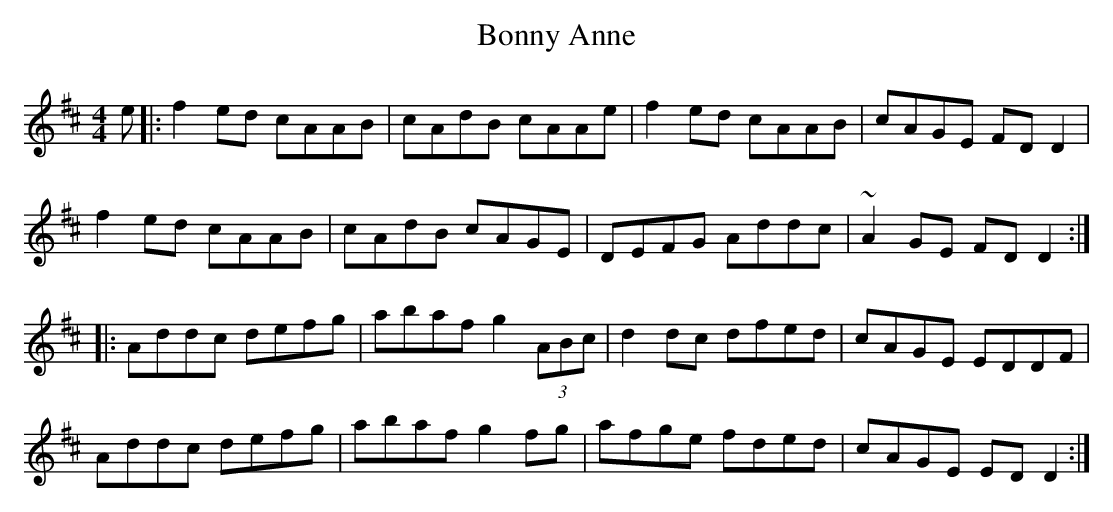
X:1
T: Bonny Anne
M: 4/4
L: 1/8
K: Dmaj
e|:f2ed cAAB|cAdB cAAe|f2ed cAAB|cAGE FDD2|
f2ed cAAB|cAdB cAGE|DEFG Addc|~A2GE FDD2:|
|:Addc defg|abaf g2 (3ABc|d2dc dfed|cAGE EDDF|
Addc defg|abaf g2fg|afge fded|cAGE EDD2:|
